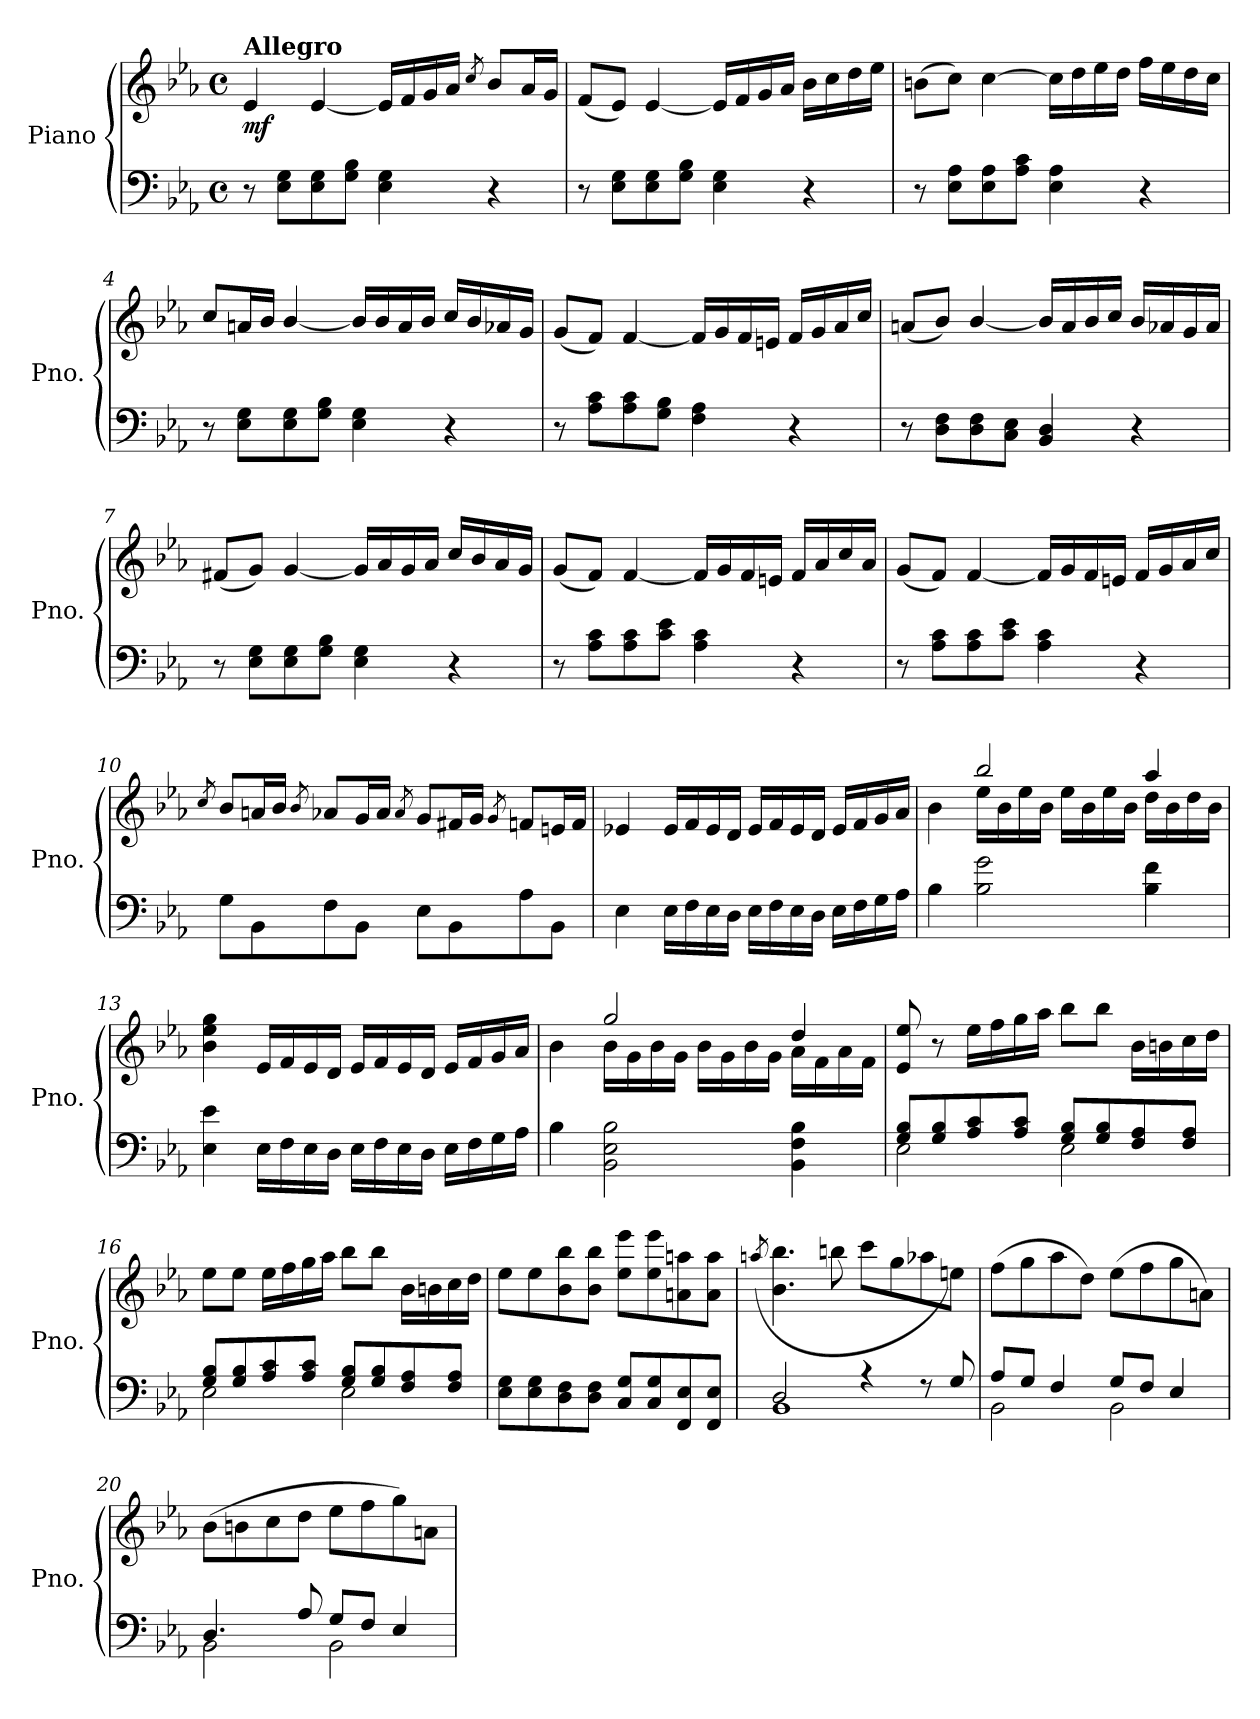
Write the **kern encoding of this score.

**kern	**kern	**dynam
*part1	*part1	*part1
*staff2	*staff1	*staff1/2
*I"Piano	*	*
*I'Pno.	*	*
*clefF4	*clefG2	*
*k[b-e-a-]	*k[b-e-a-]	*
*E-:	*E-:	*
*M4/4	*M4/4	*
*met(c)	*met(c)	*
*MM120	*MM120	*
=1	=1	=1
!	!LO:TX:a:B:t=Allegro	!
!	!	!LO:DY:b
8r	4e-/	mf
8E-\ 8G\L	.	.
8E-\ 8G\	[4e-/	.
8G\ 8B-\J	.	.
4E-\ 4G\	16e-/LL]	.
.	16f/	.
.	16g/	.
.	16a-/JJ	.
.	8qcc/	.
4r	8b-/L	.
.	16a-/L	.
.	16g/JJ	.
=2	=2	=2
8r	(8f/L	.
8E-\ 8G\L	8e-/J)	.
8E-\ 8G\	[4e-/	.
8G\ 8B-\J	.	.
4E-\ 4G\	16e-/LL]	.
.	16f/	.
.	16g/	.
.	16a-/JJ	.
4r	16b-\LL	.
.	16cc\	.
.	16dd\	.
.	16ee-\JJ	.
=3	=3	=3
8r	(8bn\L	.
8E-\ 8A-\L	8cc\J)	.
8E-\ 8A-\	[4cc\	.
8A-\ 8c\J	.	.
4E-\ 4A-\	16cc\LL]	.
.	16dd\	.
.	16ee-\	.
.	16dd\JJ	.
4r	16ff\LL	.
.	16ee-\	.
.	16dd\	.
.	16cc\JJ	.
!!LO:LB:g=z
=4	=4	=4
8r	8cc/L	.
8E-\ 8G\L	16an/L	.
.	16b-/JJ	.
8E-\ 8G\	[4b-/	.
8G\ 8B-\J	.	.
4E-\ 4G\	16b-/LL]	.
.	16b-/	.
.	16a/	.
.	16b-/JJ	.
4r	16cc/LL	.
.	16b-/	.
.	16a-X/	.
.	16g/JJ	.
=5	=5	=5
8r	(8g/L	.
8A-\ 8c\L	8f/J)	.
8A-\ 8c\	[4f/	.
8G\ 8B-\J	.	.
4F\ 4A-\	16f/LL]	.
.	16g/	.
.	16f/	.
.	16en/JJ	.
4r	16f/LL	.
.	16g/	.
.	16a-/	.
.	16cc/JJ	.
=6	=6	=6
8r	(8an/L	.
8D\ 8F\L	8b-/J)	.
8D\ 8F\	[4b-/	.
8C\ 8E-\J	.	.
4BB-/ 4D/	16b-/LL]	.
.	16a/	.
.	16b-/	.
.	16cc/JJ	.
4r	16b-/LL	.
.	16a-X/	.
.	16g/	.
.	16a-/JJ	.
!!LO:LB:g=z
=7	=7	=7
8r	(8f#X/L	.
8E-\ 8G\L	8g/J)	.
8E-\ 8G\	[4g/	.
8G\ 8B-\J	.	.
4E-\ 4G\	16g/LL]	.
.	16a-/	.
.	16g/	.
.	16a-/JJ	.
4r	16cc/LL	.
.	16b-/	.
.	16a-/	.
.	16g/JJ	.
!!LO:LB:g=z
=8	=8	=8
8r	(8g/L	.
8A-\ 8c\L	8f/J)	.
8A-\ 8c\	[4f/	.
8c\ 8e-\J	.	.
4A-\ 4c\	16f/LL]	.
.	16g/	.
.	16f/	.
.	16en/JJ	.
4r	16f/LL	.
.	16a-/	.
.	16cc/	.
.	16a-/JJ	.
=9	=9	=9
8r	(8g/L	.
8A-\ 8c\L	8f/J)	.
8A-\ 8c\	[4f/	.
8c\ 8e-\J	.	.
4A-\ 4c\	16f/LL]	.
.	16g/	.
.	16f/	.
.	16en/JJ	.
4r	16f/LL	.
.	16g/	.
.	16a-/	.
.	16cc/JJ	.
=10	=10	=10
.	8qcc/	.
8G\L	8b-/L	.
8BB-\	16an/L	.
.	16b-/JJ	.
.	8qb-/	.
8F\	8a-X/L	.
8BB-\J	16g/L	.
.	16a-/JJ	.
.	8qa-/	.
8E-\L	8g/L	.
8BB-\	16f#X/L	.
.	16g/JJ	.
.	8qg/	.
8A-\	8fn/L	.
8BB-\J	16en/L	.
.	16f/JJ	.
!!LO:LB:g=z
=11	=11	=11
4E-\	4e-X/	.
16E-\LL	16e-/LL	.
16F\	16f/	.
16E-\	16e-/	.
16D\JJ	16d/JJ	.
16E-\LL	16e-/LL	.
16F\	16f/	.
16E-\	16e-/	.
16D\JJ	16d/JJ	.
16E-\LL	16e-/LL	.
16F\	16f/	.
16G\	16g/	.
16A-\JJ	16a-/JJ	.
=12	=12	=12
*	*^	*
4B-\	4b-\	4ryy	.
2B-\ 2g\	2bb-/	16ee-\LL	.
.	.	16b-\	.
.	.	16ee-\	.
.	.	16b-\JJ	.
.	.	16ee-\LL	.
.	.	16b-\	.
.	.	16ee-\	.
.	.	16b-\JJ	.
4B-\ 4f\	4aa-/	16dd\LL	.
.	.	16b-\	.
.	.	16dd\	.
.	.	16b-\JJ	.
*	*v	*v	*
=13	=13	=13
4E-\ 4e-\	4b-\ 4ee-\ 4gg\	.
16E-\LL	16e-/LL	.
16F\	16f/	.
16E-\	16e-/	.
16D\JJ	16d/JJ	.
16E-\LL	16e-/LL	.
16F\	16f/	.
16E-\	16e-/	.
16D\JJ	16d/JJ	.
16E-\LL	16e-/LL	.
16F\	16f/	.
16G\	16g/	.
16A-\JJ	16a-/JJ	.
!!LO:LB:g=z
=14	=14	=14
*	*^	*
4B-\	4b-\	4ryy	.
2BB-\ 2E-\ 2B-\	2gg/	16b-\LL	.
.	.	16g\	.
.	.	16b-\	.
.	.	16g\JJ	.
.	.	16b-\LL	.
.	.	16g\	.
.	.	16b-\	.
.	.	16g\JJ	.
4BB-\ 4F\ 4B-\	4dd/	16a-\LL	.
.	.	16f\	.
.	.	16a-\	.
.	.	16f\JJ	.
*	*v	*v	*
!!LO:PB:g=z
=15	=15	=15
*^	*	*
8G/ 8B-/L	2E-\	8e-/ 8ee-/	.
8G/ 8B-/	.	8r	.
8A-/ 8c/	.	16ee-\LL	.
.	.	16ff\	.
8A-/ 8c/J	.	16gg\	.
.	.	16aa-\JJ	.
8G/ 8B-/L	2E-\	8bb-\L	.
8G/ 8B-/	.	8bb-\J	.
8F/ 8A-/	.	16b-\LL	.
.	.	16bn\	.
8F/ 8A-/J	.	16cc\	.
.	.	16dd\JJ	.
=16	=16	=16	=16
8G/ 8B-/L	2E-\	8ee-\L	.
8G/ 8B-/	.	8ee-\J	.
8A-/ 8c/	.	16ee-\LL	.
.	.	16ff\	.
8A-/ 8c/J	.	16gg\	.
.	.	16aa-\JJ	.
8G/ 8B-/L	2E-\	8bb-\L	.
8G/ 8B-/	.	8bb-\J	.
8F/ 8A-/	.	16b-\LL	.
.	.	16bn\	.
8F/ 8A-/J	.	16cc\	.
.	.	16dd\JJ	.
*v	*v	*	*
=17	=17	=17
8E-\ 8G\L	8ee-\L	.
8E-\ 8G\	8ee-\	.
8D\ 8F\	8b-\ 8bb-\	.
8D\ 8F\J	8b-\ 8bb-\J	.
8C/ 8G/L	8ee-\ 8eee-\L	.
8C/ 8G/	8ee-\ 8eee-\	.
8FF/ 8E-/	8an\ 8aan\	.
8FF/ 8E-/J	8a\ 8aa\J	.
!!LO:LB:g=z
=18	=18	=18
.	(8qaan/	.
*^	*	*
2D/	1BB-	4.b-\ 4.bb-\	.
.	.	8bbn\	.
4r	.	8ccc\L	.
.	.	8gg\	.
8r	.	8aa-X\	.
8G/	.	8een\J)	.
!!LO:LB:g=z
=19	=19	=19	=19
8A-/L	2BB-\	(8ff\L	.
8G/J	.	8gg\	.
4F/	.	8aa-\	.
.	.	8dd\J)	.
8G/L	2BB-\	(8ee-\L	.
8F/J	.	8ff\	.
4E-/	.	8gg\	.
.	.	8an\J)	.
=20	=20	=20	=20
4.D/	2BB-\	(8b-\L	.
.	.	8bn\	.
.	.	8cc\	.
8A-/	.	8dd\J	.
8G/L	2BB-\	8ee-\L	.
8F/J	.	8ff\	.
4E-/	.	8gg\)	.
.	.	8an\J	.
*v	*v	*	*
=	=	=
*-	*-	*-
